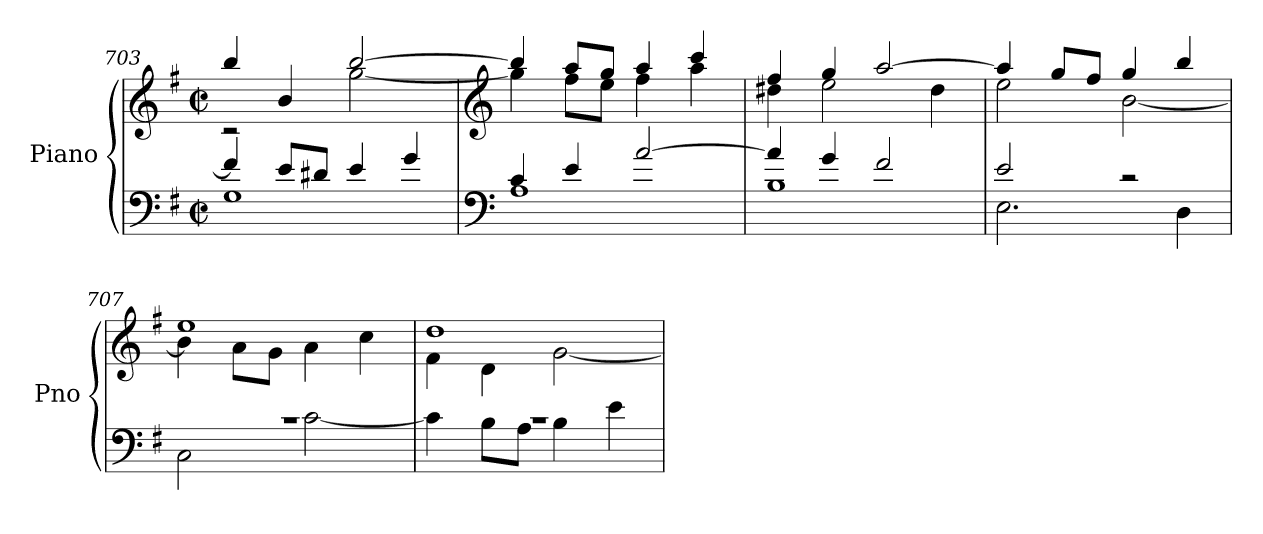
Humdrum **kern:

**kern	**kern
*part1	*part1
*staff2	*staff1
*I"Piano	*
*I'Pno	*
*clefF4	*clefG2
*k[f#]	*k[f#]
*M2/2	*M2/2
*met(c|)	*met(c|)
=703	=703
*^	*^
4f#/]	1G	4bb/	2r
8e/L	.	4b/	.
8d#X/J	.	.	.
4e/	.	[2bb/	[2gg\
4g/	.	.	.
!!LO:LB:g=z	!!
=704	=704	=704	=704
*clefF4	*	*clefG2	*
4c/	1A	4bb/]	4gg\]
4e/	.	8aa/L	8ff#\L
.	.	8gg/J	8ee\J
[2a/	.	4aa/	4ff#\
.	.	4ccc/	4aa\
=705	=705	=705	=705
4a/]	1B	4ff#/	4dd#X\
4g/	.	4gg/	2ee\
2f#/	.	[2aa/	.
.	.	.	4dd#\
=706	=706	=706	=706
2e/	2.E\	4aa/]	2ee\
.	.	8gg/L	.
.	.	8ff#/J	.
2r	.	4gg/	[2b\
.	4D\	4bb/	.
=707	=707	=707	=707
1rc	2C\	1ee	4b\]
.	.	.	8a\L
.	.	.	8g\J
.	[2c\	.	4a\
.	.	.	4cc\
=708	=708	=708	=708
1rc	4c\]	1dd	4f#\
.	8B\L	.	4d\
.	8A\J	.	.
.	4B\	.	[2g\
.	4e\	.	.
*v	*v	*	*
*	*v	*v
=	=
*-	*-
